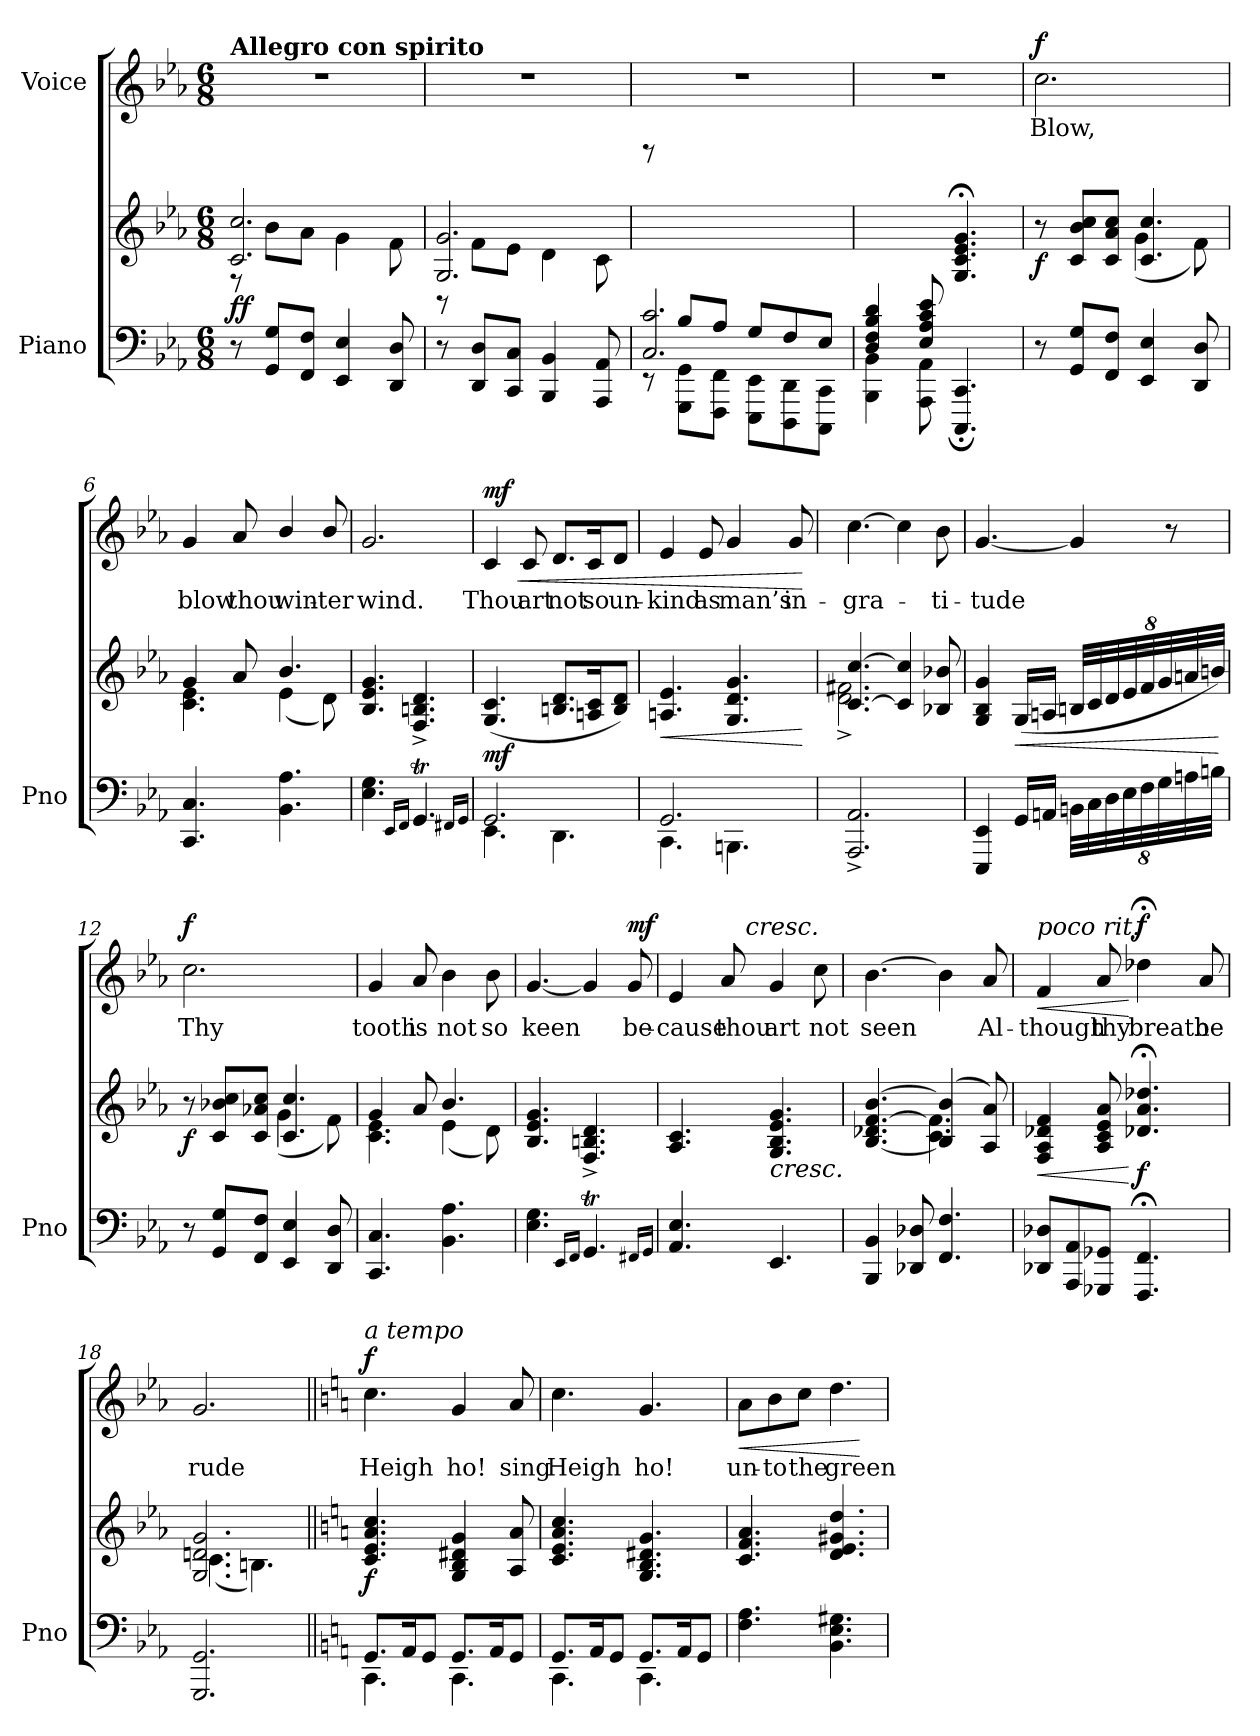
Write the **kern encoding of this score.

**kern	**kern	**dynam	**kern	**text	**dynam
*part2	*part2	*part2	*part1	*part1	*part1
*staff3	*staff2	*staff2/3	*staff1	*staff1	*staff1
*I"Piano	*	*	*I"Voice	*	*
*I'Pno	*	*	*	*	*
*clefF4	*clefG2	*	*clefG2	*	*
*k[b-e-a-]	*k[b-e-a-]	*	*k[b-e-a-]	*	*
*M6/8	*M6/8	*	*M6/8	*	*
=1	=1	=1	=1	=1	=1
*	*^	*	*	*	*
!	!	!	!	!LO:TX:a:B:t=Allegro con spirito	!	!
!	!	!	!LO:DY:b	!	!	!
8r	2.c/ 2.cc/	8r	ff	2.r	.	.
8GG/ 8G/L	.	8b-\L	.	.	.	.
8FF/ 8F/J	.	8a-\J	.	.	.	.
4EE-/ 4E-/	.	4g\	.	.	.	.
8DD/ 8D/	.	8f\	.	.	.	.
=2	=2	=2	=2	=2	=2	=2
8r	2.G/ 2.g/	8r	.	2.r	.	.
8DD/ 8D/L	.	8f\L	.	.	.	.
8CC/ 8C/J	.	8e-\J	.	.	.	.
4BBB-/ 4BB-/	.	4d\	.	.	.	.
8AAA-/ 8AA-/	.	8c\	.	.	.	.
*	*v	*v	*	*	*	*
=3	=3	=3	=3	=3	=3
*^	*	*	*	*	*
*	*^	*	*	*	*	*
2.C/ 2.c/	8ryy	8rEE	8rbbb	.	2.r	.	.
.	8B-/L	8GGG\ 8GG\L	2ryy	.	.	.	.
.	8A-/J	8FFF\ 8FF\J	.	.	.	.	.
.	8G/L	8EEE-\ 8EE-\L	.	.	.	.	.
.	8F/	8DDD\ 8DD\	.	.	.	.	.
.	8E-/J	8CCC\ 8CC\J	8ryy	.	.	.	.
*	*v	*v	*	*	*	*	*
=4	=4	=4	=4	=4	=4	=4
4D/ 4F/ 4B-/ 4d/	4BBB-\ 4BB-\	4.ryy	.	2.r	.	.
8E-/ 8A-/ 8c/ 8e-/	8AAA-\ 8AA-\	.	.	.	.	.
4.ryy	4.CCC/; 4.CC/;	4.G/;< 4.c/;< 4.e-/;< 4.g/;<	.	.	.	.
!!LO:LB:g=z
=5	=5	=5	=5	=5	=5	=5
*	*	*^	*	*	*	*
!	!	!	!	!LO:DY:b	!	!LO:LY:b	!LO:DY:a
*v	*v	*	*	*	*	*	*
8r	8r	4.ryy	f	2.cc\	Blow,	f
8GG/ 8G/L	8c/ 8b-/ 8cc/L	.	.	.	.	.
8FF/ 8F/J	8c/ 8a-/ 8cc/J	.	.	.	.	.
4EE-/ 4E-/	4.c/ 4.cc/	(4g\	.	.	.	.
8DD/ 8D/	.	8f\)	.	.	.	.
=6	=6	=6	=6	=6	=6	=6
!	!	!	!	!	!LO:LY:b	!
4.CC/ 4.C/	4g/	4.c\ 4.e-\	.	4g/	blow	.
!	!	!	!	!	!LO:LY:b	!
.	8a-/	.	.	8a-/	thou	.
!	!	!	!	!	!LO:LY:b	!
4.BB-\ 4.A-\	4.b-/	(4e-\	.	4b-/	win-	.
!	!	!	!	!	!LO:LY:b	!
.	.	8d\)	.	8b-/	-ter	.
=7	=7	=7	=7	=7	=7	=7
!	!	!	!	!	!LO:LY:b	!
*	*v	*v	*	*	*	*
4.E-\ 4.G\	4.B-/ 4.e-/ 4.g/	.	2.g/	wind.	.
16qEE-/LL	.	.	.	.	.
16qFF/JJ	.	.	.	.	.
4.GGt/	4.F/^> 4.Bn/^> 4.d/^>	.	.	.	.
16qFF#X/LL	.	.	.	.	.
16qGG/JJ	.	.	.	.	.
=8	=8	=8	=8	=8	=8
*^	*	*	*	*	*
!	!	!	!LO:DY:b	!	!LO:LY:b	!LO:HP:b
!	!	!	!	!	!	!LO:DY:n=1:a
2.GG/	4.EE-\	(>4.G/ 4.c/	mf	4c/	Thou	< mf
!	!	!	!	!	!LO:LY:b	!
.	.	.	.	8c/	art	.
!	!	!	!	!	!LO:LY:b	!
.	4.DD\	8.Bn/ 8.d/L	.	8.d/L	not	.
!	!	!	!	!	!LO:LY:b	!
.	.	16An/ 16c/K	.	16c/K	so	.
!	!	!	!	!	!LO:LY:b	!
.	.	8B/ 8d/J)	.	8d/J	un-	.
!!LO:LB:g=z
=9	=9	=9	=9	=9	=9	=9
!	!	!	!LO:HP:b	!	!LO:LY:b	!
2.GG/	4.CC\	4.An/ 4.e-/	<	4e-/	-kind	.
!	!	!	!	!	!LO:LY:b	!
.	.	.	.	8e-/	as	.
!	!	!	!	!	!LO:LY:b	!
.	4.BBBn\	4.G/ 4.d/ 4.g/	.	4g/	man’s	.
!	!	!	!	!	!LO:LY:b	!
.	.	.	.	8g/	in-	.
*v	*v	*	*	*	*	*
.	.	[	.	.	[
=10	=10	=10	=10	=10	=10
*	*^	*	*	*	*
!	!	!	!	!	!LO:LY:b	!
2.AAA-/^ 2.AA-/^	[<4.c/ [4.cc/	2.d\^ 2.f#X\^	.	[4.cc\	-gra-	.
.	4c/] 4cc/]	.	.	4cc\]	.	.
!	!	!	!	!	!LO:LY:b	!
.	8B-X/ 8b-X/	.	.	8b-\	-ti-	.
*	*v	*v	*	*	*	*
=11	=11	=11	=11	=11	=11
!	!	!	!	!LO:LY:b	!
4EEE-/ 4EE-/	4G/ 4B-/ 4g/	.	[4.g/	-tude	.
!	!	!LO:HP:b	!	!	!
16GG/LL	(>16G/LL	<	.	.	.
16AAn/JJ	16An/JJ	.	.	.	.
*Xbrackettup	*Xbrackettup	*	*	*	*
64%3BBn\LL	64%3Bn/LL	.	4g/]	.	.
64%3C\	64%3c/	.	.	.	.
64%3D\	64%3d/	.	.	.	.
64%3E-\	64%3e-/	.	.	.	.
64%3F\	64%3f/	.	.	.	.
64%3G\	64%3g/	.	.	.	.
.	.	.	8r	.	.
64%3An\	64%3an/	.	.	.	.
64%3Bn\JJ	64%3bn/JJ)	.	.	.	.
.	.	[	.	.	.
!!LO:LB:g=z
=12	=12	=12	=12	=12	=12
*	*^	*	*	*	*
!	!	!	!LO:DY:b	!	!LO:LY:b	!LO:DY:a
8r	8r	4.ryy	f	2.cc\	Thy	f
8GG/ 8G/L	8c/ 8b-X/ 8cc/L	.	.	.	.	.
8FF/ 8F/J	8c/ 8a-X/ 8cc/J	.	.	.	.	.
4EE-/ 4E-/	4.c/ 4.cc/	(4g\	.	.	.	.
8DD/ 8D/	.	8f\)	.	.	.	.
=13	=13	=13	=13	=13	=13	=13
!	!	!	!	!	!LO:LY:b	!
4.CC/ 4.C/	4g/	4.c\ 4.e-\	.	4g/	tooth	.
!	!	!	!	!	!LO:LY:b	!
.	8a-/	.	.	8a-/	is	.
!	!	!	!	!	!LO:LY:b	!
4.BB-\ 4.A-\	4.b-/	(4e-\	.	4b-\	not	.
!	!	!	!	!	!LO:LY:b	!
.	.	8d\)	.	8b-\	so	.
=14	=14	=14	=14	=14	=14	=14
!	!	!	!	!	!LO:LY:b	!
*	*v	*v	*	*	*	*
4.E-\ 4.G\	4.B-/ 4.e-/ 4.g/	.	[4.g/	keen	.
16qEE-/LL	.	.	.	.	.
16qFF/JJ	.	.	.	.	.
4.GGt/	4.F/^> 4.Bn/^> 4.d/^>	.	4g/]	.	.
!	!	!	!	!LO:LY:b	!LO:DY:a
.	.	.	8g/	be-	mf
16qFF#X/LL	.	.	.	.	.
16qGG/JJ	.	.	.	.	.
=15	=15	=15	=15	=15	=15
!	!	!	!	!LO:LY:b	!
*	*	*	*^	*	*
4.AA-/ 4.E-/	4.A-/ 4.c/	.	4e-/	4ryy	-cause	.
!	!	!	!	!	!LO:LY:b	!
.	.	.	8a-/	16ryy	thou	.
!	!	!	!	!LO:TX:a:i:t=cresc.	!	!
.	.	.	.	4..ryy	.	.
!	!LO:TX:b:i:t=cresc.	!	!	!	!	!
!	!	!	!	!	!LO:LY:b	!
4.EE-/	4.G/ 4.B-/ 4.e-/ 4.g/	.	4g/	.	art	.
!	!	!	!	!	!LO:LY:b	!
.	.	.	8cc\	.	not	.
!!LO:PB:g=z
=16	=16	=16	=16	=16	=16	=16
*	*^	*	*	*	*	*
!	!	!	!	!	!	!LO:LY:b	!
*	*	*	*	*v	*v	*	*
4BBB-/ 4BB-/	[<4.B-/ 4.d-X/ [4.f/ [4.b-/	4.ryy	.	[4.b-\	seen	.
8DD-X/ 8D-X/	.	.	.	.	.	.
4.FF/ 4.F/	(<4B-/] 4b-/]	4.c\ 4.f\]	.	4b-\]	.	.
!	!	!	!	!	!LO:LY:b	!
.	8A-/ 8a-/)	.	.	8a-/	Al-	.
*	*v	*v	*	*	*	*
=17	=17	=17	=17	=17	=17
!	!	!	!LO:TX:a:i:t=poco rit.	!	!
!	!	!LO:HP:b	!	!LO:LY:b	!LO:HP:b
8DD-X/ 8D-X/L	4F/ 4A-/ 4d-X/ 4f/	<	4f/	-though	<
8AAA-/ 8AA-/	.	.	.	.	.
!	!	!	!	!LO:LY:b	!
8GGG-X/ 8GG-X/J	8A-/ 8c/ 8e-/ 8a-/	.	8a-/	thy	.
!	!	!LO:DY:n=1:b	!	!LO:LY:b	!LO:DY:n=1:a
4.FFF/;< 4.FF/;<	4.d-X/;< 4.a-/;< 4.dd-X/;<	[ f	4dd-X;<\	breath	[ f
!	!	!	!	!LO:LY:b	!
.	.	.	8a-/	be	.
=18	=18	=18	=18	=18	=18
*	*^	*	*	*	*
!	!	!	!	!	!LO:LY:b	!
2.GGG/ 2.GG/	2.G/ 2.dn/ 2.g/	(4.c\	.	2.g/	rude	.
.	.	4.Bn\)	.	.	.	.
*	*v	*v	*	*	*	*
!!LO:LB:g=z
=19||	=19||	=19||	=19||	=19||	=19||
*k[]	*k[]	*	*k[]	*	*
*^	*^	*	*	*	*
!	!	!	!	!	!LO:TX:a:i:t=a tempo	!	!
!	!	!	!	!LO:DY:b	!	!LO:LY:b	!LO:DY:a
*	*	*v	*v	*	*	*	*
8.GG/L	4.CC\	4.c/ 4.e/ 4.a/ 4.cc/	f	4.cc\	Heigh	f
16AA/K	.	.	.	.	.	.
8GG/J	.	.	.	.	.	.
!	!	!	!	!	!LO:LY:b	!
8.GG/L	4.CC\	4G/ 4B/ 4d#X/ 4g/	.	4g/	ho!	.
16AA/K	.	.	.	.	.	.
!	!	!	!	!	!LO:LY:b	!
8GG/J	.	8A/ 8a/	.	8a/	sing	.
=20	=20	=20	=20	=20	=20	=20
!	!	!	!	!	!LO:LY:b	!
8.GG/L	4.CC\	4.c/ 4.e/ 4.a/ 4.cc/	.	4.cc\	Heigh	.
16AA/K	.	.	.	.	.	.
8GG/J	.	.	.	.	.	.
!	!	!	!	!	!LO:LY:b	!
8.GG/L	4.CC\	4.G/ 4.B/ 4.d#X/ 4.g/	.	4.g/	ho!	.
16AA/K	.	.	.	.	.	.
8GG/J	.	.	.	.	.	.
*v	*v	*	*	*	*	*
=21	=21	=21	=21	=21	=21
!	!	!	!	!LO:LY:b	!LO:HP:b
4.F\ 4.A\	4.c/ 4.f/ 4.a/	.	8a\L	un-	<
!	!	!	!	!LO:LY:b	!
.	.	.	8b\	-to	.
!	!	!	!	!LO:LY:b	!
.	.	.	8cc\J	the	.
!	!	!	!	!LO:LY:b	!
4.BB\ 4.E\ 4.G#X\	4.d/ 4.e/ 4.g#X/ 4.dd/	.	4.dd\	green	.
.	.	.	.	.	[
=	=	=	=	=	=
*-	*-	*-	*-	*-	*-
